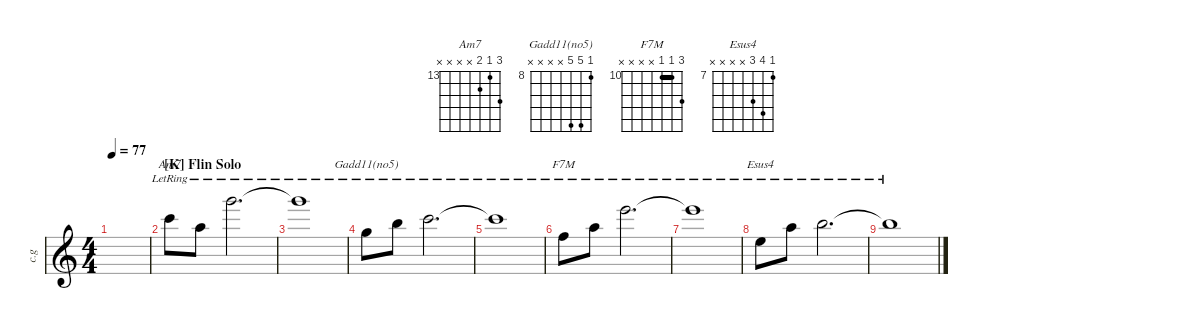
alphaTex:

\defaultSystemsLayout 4
\hideDynamics
\bracketExtendMode nobrackets
\otherSystemsTrackNameOrientation horizontal
\track ("Clean Guitar" "c.g") {instrument electricguitarclean}
\staff {score}
\tuning (E4 B3 G3 D3 A2 E2 A1)
\chord ("Am7" 15 13 14 x x x x) {firstfret 13 showfingering false}
\chord ("Gadd11(no5)" 8 12 12 x x x x) {firstfret 8 showfingering false}
\chord ("F7M" 12 10 10 x x x x) {firstfret 10 showfingering false barre 10}
\chord ("Esus4" 7 10 9 x x x x) {firstfret 7 showfingering false}
\ts (4 4)
\tempo 77
\clef g2
\ks c
|
\section ("K" "Flin Solo")
13.2{lr}.8{ch "Am7"} 14.3{lr}.8 15.1{lr}.2{d} |
15.1{lr t}.1 |
12.3{lr}.8{ch "Gadd11(no5)"} 12.2{lr}.8 8.1{lr}.2{d} |
8.1{lr t}.1 |
10.3{lr}.8{ch "F7M"} 10.2{lr}.8 12.1{lr}.2{d} |
12.1{lr t}.1 |
9.3{lr}.8{ch "Esus4"} 10.2{lr}.8 7.1{lr}.2{d} |
7.1{lr t}.1
